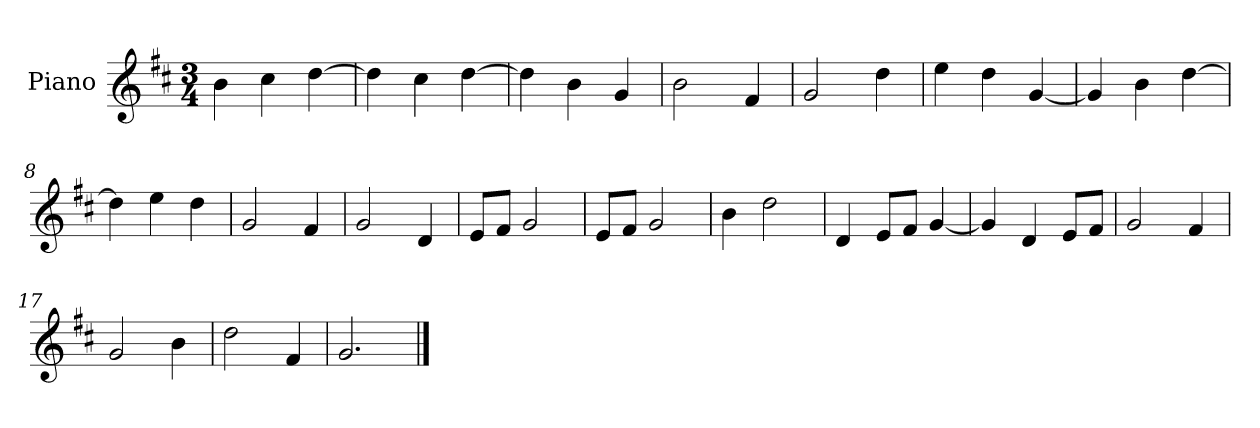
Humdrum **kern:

**kern
*part1
*staff1
*I"Piano
*I'P-no
*clefG2
*k[f#c#]
*M3/4
*MM175
=1
4b\
4cc#\
[4dd\
=2
4dd\]
4cc#\
[4dd\
=3
4dd\]
4b\
4g/
=4
2b\
4f#/
=5
2g/
4dd\
=6
4ee\
4dd\
[4g/
=7
4g/]
4b\
[4dd\
=8
4dd\]
4ee\
4dd\
=9
2g/
4f#/
=10
2g/
4d/
=11
8e/L
8f#/J
2g/
!!LO:LB:g=z
=12
8e/L
8f#/J
2g/
=13
4b\
2dd\
=14
4d/
8e/L
8f#/J
[4g/
=15
4g/]
4d/
8e/L
8f#/J
=16
2g/
4f#/
=17
2g/
4b\
=18
2dd\
4f#/
=19
2.g/
==
*-
